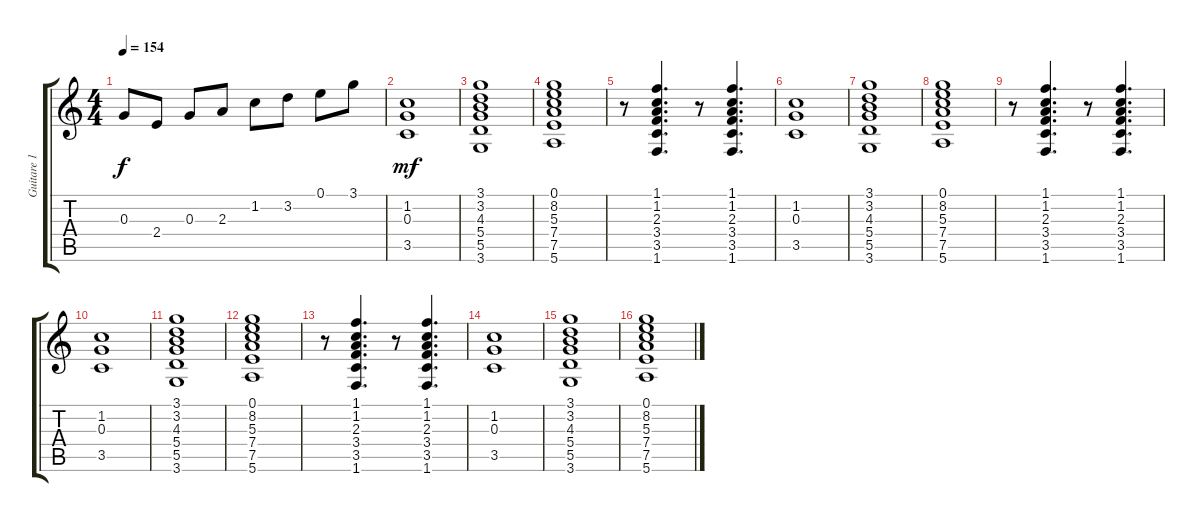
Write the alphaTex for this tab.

\track ("Guitare 1" "Guitare 1") {instrument electricguitarmuted}
\staff {score tabs}
\tuning (E4 B3 G3 D3 A2 E2) {hide}
\ts (4 4)
\tempo 154
\clef g2
\ks c
0.3.8{dy f} 2.4.8 0.3.8 2.3.8 1.2.8 3.2.8 0.1.8 3.1.8 |
(1.2 0.3 3.5).1{dy mf} |
(3.1 3.2 4.3 5.4 5.5 3.6).1 |
(0.1 8.2 5.3 7.4 7.5 5.6).1 |
r.8 (1.1 1.2 2.3 3.4 3.5 1.6).4{d} r.8 (1.1 1.2 2.3 3.4 3.5 1.6).4{d} |
(1.2 0.3 3.5).1 |
(3.1 3.2 4.3 5.4 5.5 3.6).1 |
(0.1 8.2 5.3 7.4 7.5 5.6).1 |
r.8 (1.1 1.2 2.3 3.4 3.5 1.6).4{d} r.8 (1.1 1.2 2.3 3.4 3.5 1.6).4{d} |
(1.2 0.3 3.5).1 |
(3.1 3.2 4.3 5.4 5.5 3.6).1 |
(0.1 8.2 5.3 7.4 7.5 5.6).1 |
r.8 (1.1 1.2 2.3 3.4 3.5 1.6).4{d} r.8 (1.1 1.2 2.3 3.4 3.5 1.6).4{d} |
(1.2 0.3 3.5).1 |
(3.1 3.2 4.3 5.4 5.5 3.6).1 |
(0.1 8.2 5.3 7.4 7.5 5.6).1
